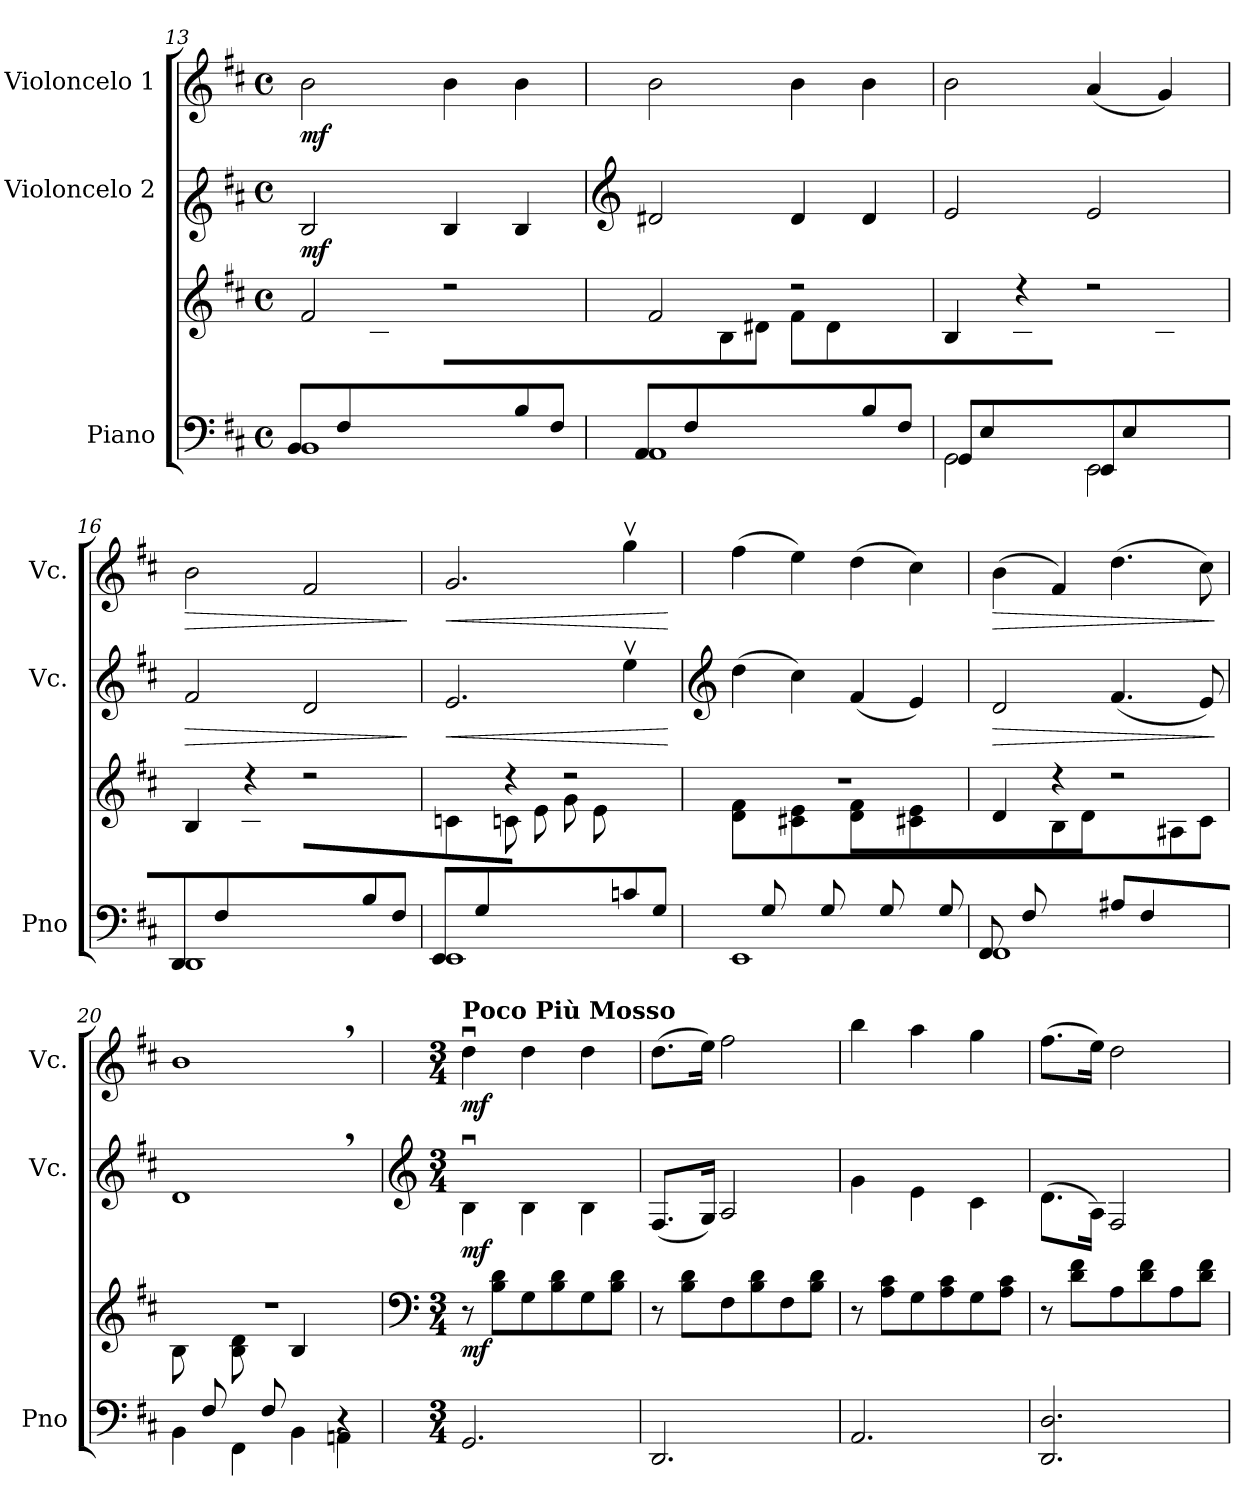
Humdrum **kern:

**kern	**kern	**dynam	**kern	**dynam	**kern	**dynam
*part3	*part3	*part3	*part2	*part2	*part1	*part1
*staff4	*staff3	*staff3/4	*staff2	*staff2	*staff1	*staff1
*I"Piano	*	*	*I"Violoncelo 2	*	*I"Violoncelo 1	*
*I'Pno	*	*	*I'Vc.	*	*I'Vc.	*
*clefF4	*clefG2	*	*clefG1	*	*clefG2	*
*k[f#c#]	*k[f#c#]	*	*k[f#c#]	*	*k[f#c#]	*
*M4/4	*M4/4	*	*M4/4	*	*M4/4	*
*met(c)	*met(c)	*	*met(c)	*	*met(c)	*
=13	=13	=13	=13	=13	=13	=13
*^	*^	*	*	*	*	*
*	*^	*	*	*	*	*	*	*
!	!	!	!	!	!	!	!LO:DY:b	!	!LO:DY:b
1rbyy	1BB	8BB/L	2f#/	4ryy	.	2d/	mf	2b\	mf
.	.	8F#/	.	.	.	.	.	.	.
.	.	2ryy	.	8B\	.	.	.	.	.
.	.	.	.	8d\J	.	.	.	.	.
.	.	.	2r	8f#\L	.	4d/	.	4b\	.
.	.	.	.	8d\	.	.	.	.	.
.	.	8B/	.	4ryy	.	4d/	.	4b\	.
.	.	8F#/J	.	.	.	.	.	.	.
!!LO:PB:g=z
=14	=14	=14	=14	=14	=14	=14	=14	=14	=14
*	*	*	*	*	*	*clefG2	*	*	*
1rbyy	1AA	8AA/L	2f#/	4ryy	.	2d#X/	.	2b\	.
.	.	8F#/	.	.	.	.	.	.	.
.	.	2ryy	.	8B\	.	.	.	.	.
.	.	.	.	8d#X\J	.	.	.	.	.
.	.	.	2r	8f#\L	.	4d#/	.	4b\	.
.	.	.	.	8d#\	.	.	.	.	.
.	.	8B/	.	4ryy	.	4d#/	.	4b\	.
.	.	8F#/J	.	.	.	.	.	.	.
=15	=15	=15	=15	=15	=15	=15	=15	=15	=15
1rbyy	2GG\	8GG/L	4B/	4ryy	.	2e/	.	2b\	.
.	.	8E/	.	.	.	.	.	.	.
.	.	4ryy	4r	8B\	.	.	.	.	.
.	.	.	.	8e\J	.	.	.	.	.
.	2EE\	8EE/L	2r	4ryy	.	2e/	.	(4a/	.
.	.	8E/	.	.	.	.	.	.	.
.	.	4ryy	.	8B\	.	.	.	4g/)	.
.	.	.	.	8e\J	.	.	.	.	.
=16	=16	=16	=16	=16	=16	=16	=16	=16	=16
!	!	!	!	!	!	!	!LO:HP:b	!	!LO:HP:b
1rbyy	1DD	8DD/L	4B/	4ryy	.	2f#/	>	2b\	>
.	.	8F#/	.	.	.	.	.	.	.
.	.	2ryy	4r	8B\	.	.	.	.	.
.	.	.	.	8d\J	.	.	.	.	.
.	.	.	2r	8f#\L	.	2d/	.	2f#/	.
.	.	.	.	8d\	.	.	.	.	.
.	.	8B/	.	4ryy	.	.	.	.	.
.	.	8F#/J	.	.	.	.	.	.	.
*v	*v	*v	*	*	*	*	*	*	*
*	*v	*v	*	*	*	*	*
.	.	.	.	]	.	]
=17	=17	=17	=17	=17	=17	=17
*^	*^	*	*	*	*	*
*	*^	*	*	*	*	*	*	*
!	!	!	!	!	!	!	!LO:HP:b	!	!LO:HP:b
1rbyy	1EE	8EE/L	4cn/	4ryy	.	2.e/	<	2.g/	<
.	.	8G/	.	.	.	.	.	.	.
.	.	2ryy	4r	8cn\	.	.	.	.	.
.	.	.	.	8e\J	.	.	.	.	.
.	.	.	2r	8g\L	.	.	.	.	.
.	.	.	.	8e\	.	.	.	.	.
.	.	8c/	.	4ryy	.	4eev\	.	4ggv\	.
.	.	8G/J	.	.	.	.	.	.	.
*v	*v	*v	*	*	*	*	*	*	*
*	*v	*v	*	*	*	*	*
.	.	.	.	[	.	[
!!LO:LB:g=z
=18	=18	=18	=18	=18	=18	=18
*	*	*	*clefG2	*	*	*
*^	*^	*	*	*	*	*
*	*^	*	*	*	*	*	*	*
1rbyy	1EE	8ryy	1r	8d\ 8f#\L	.	(4dd\	.	(4ff#\	.
.	.	8G/	.	8ryy	.	.	.	.	.
.	.	8ryy	.	8c#X\ 8e\	.	4cc#\)	.	4ee\)	.
.	.	8G/J	.	8ryy	.	.	.	.	.
.	.	8ryy	.	8d\ 8f#\L	.	(4f#/	.	(4dd\	.
.	.	8G/	.	8ryy	.	.	.	.	.
.	.	8ryy	.	8c#X\ 8e\	.	4e/)	.	4cc#\)	.
.	.	8G/J	.	8ryy	.	.	.	.	.
=19	=19	=19	=19	=19	=19	=19	=19	=19	=19
!	!	!	!	!	!	!	!LO:HP:b	!	!LO:HP:b
1rbyy	1FF#	8FF#/L	4d/	4ryy	.	2d/	>	(4b\	>
.	.	8F#/	.	.	.	.	.	.	.
.	.	4ryy	4r	8B\	.	.	.	4f#/)	.
.	.	.	.	8d\J	.	.	.	.	.
.	.	8A#X/L	2r	4ryy	.	(4.f#/	.	(4.dd\	.
.	.	8F#/	.	.	.	.	.	.	.
.	.	4ryy	.	8A#\	.	.	.	.	.
.	.	.	.	8c#\J	.	8e/)	.	8cc#\)	.
*v	*v	*v	*	*	*	*	*	*	*
*	*v	*v	*	*	*	*	*
.	.	.	.	]	.	]
=20	=20	=20	=20	=20	=20	=20
*^	*^	*	*	*	*	*
*	*^	*	*	*	*	*	*	*
1rbyy	4BB\	8ryy	1r	8B\L	.	1d,	.	1b,	.
.	.	8F#/	.	8ryy	.	.	.	.	.
.	4FF#\	8ryy	.	8B\ 8d\	.	.	.	.	.
.	.	8F#/J	.	8ryy	.	.	.	.	.
.	4BB\	4ryy	.	4B/	.	.	.	.	.
.	4AAn\	4r	.	4ryy	.	.	.	.	.
*v	*v	*v	*	*	*	*	*	*	*
*	*v	*v	*	*	*	*	*
!!LO:LB:g=z
=21	=21	=21	=21	=21	=21	=21
*	*clefF4	*	*clefG2	*	*	*
*M3/4	*M3/4	*	*M3/4	*	*M3/4	*
*^	*^	*	*	*	*	*
*	*^	*	*	*	*	*	*	*
!	!	!	!	!	!	!	!	!LO:TX:a:B:t=Poco Più Mosso	!
!	!	!	!	!	!LO:DY:b	!	!LO:DY:b	!	!LO:DY:b
*v	*v	*v	*	*	*	*	*	*	*
*	*v	*v	*	*	*	*	*
2.GG/	8r	mf	4Bu\	mf	4ddu\	mf
.	8B\ 8d\L	.	.	.	.	.
.	8G\	.	4B\	.	4dd\	.
.	8B\ 8d\	.	.	.	.	.
.	8G\	.	4B\	.	4dd\	.
.	8B\ 8d\J	.	.	.	.	.
=22	=22	=22	=22	=22	=22	=22
2.DD/	8r	.	(8.F#/L	.	(8.dd\L	.
.	8B\ 8d\L	.	.	.	.	.
.	.	.	16G/Jk)	.	16ee\Jk)	.
.	8F#\	.	2A/	.	2ff#\	.
.	8B\ 8d\	.	.	.	.	.
.	8F#\	.	.	.	.	.
.	8B\ 8d\J	.	.	.	.	.
=23	=23	=23	=23	=23	=23	=23
2.AA/	8r	.	4g\	.	4bb\	.
.	8A\ 8c#\L	.	.	.	.	.
.	8G\	.	4e\	.	4aa\	.
.	8A\ 8c#\	.	.	.	.	.
.	8G\	.	4c#\	.	4gg\	.
.	8A\ 8c#\J	.	.	.	.	.
=24	=24	=24	=24	=24	=24	=24
2.DD/ 2.D/	8r	.	(8.d\L	.	(8.ff#\L	.
.	8d\ 8f#\L	.	.	.	.	.
.	.	.	16A\Jk)	.	16ee\Jk)	.
.	8A\	.	2F#/	.	2dd\	.
.	8d\ 8f#\	.	.	.	.	.
.	8A\	.	.	.	.	.
.	8d\ 8f#\J	.	.	.	.	.
=	=	=	=	=	=	=
*-	*-	*-	*-	*-	*-	*-
